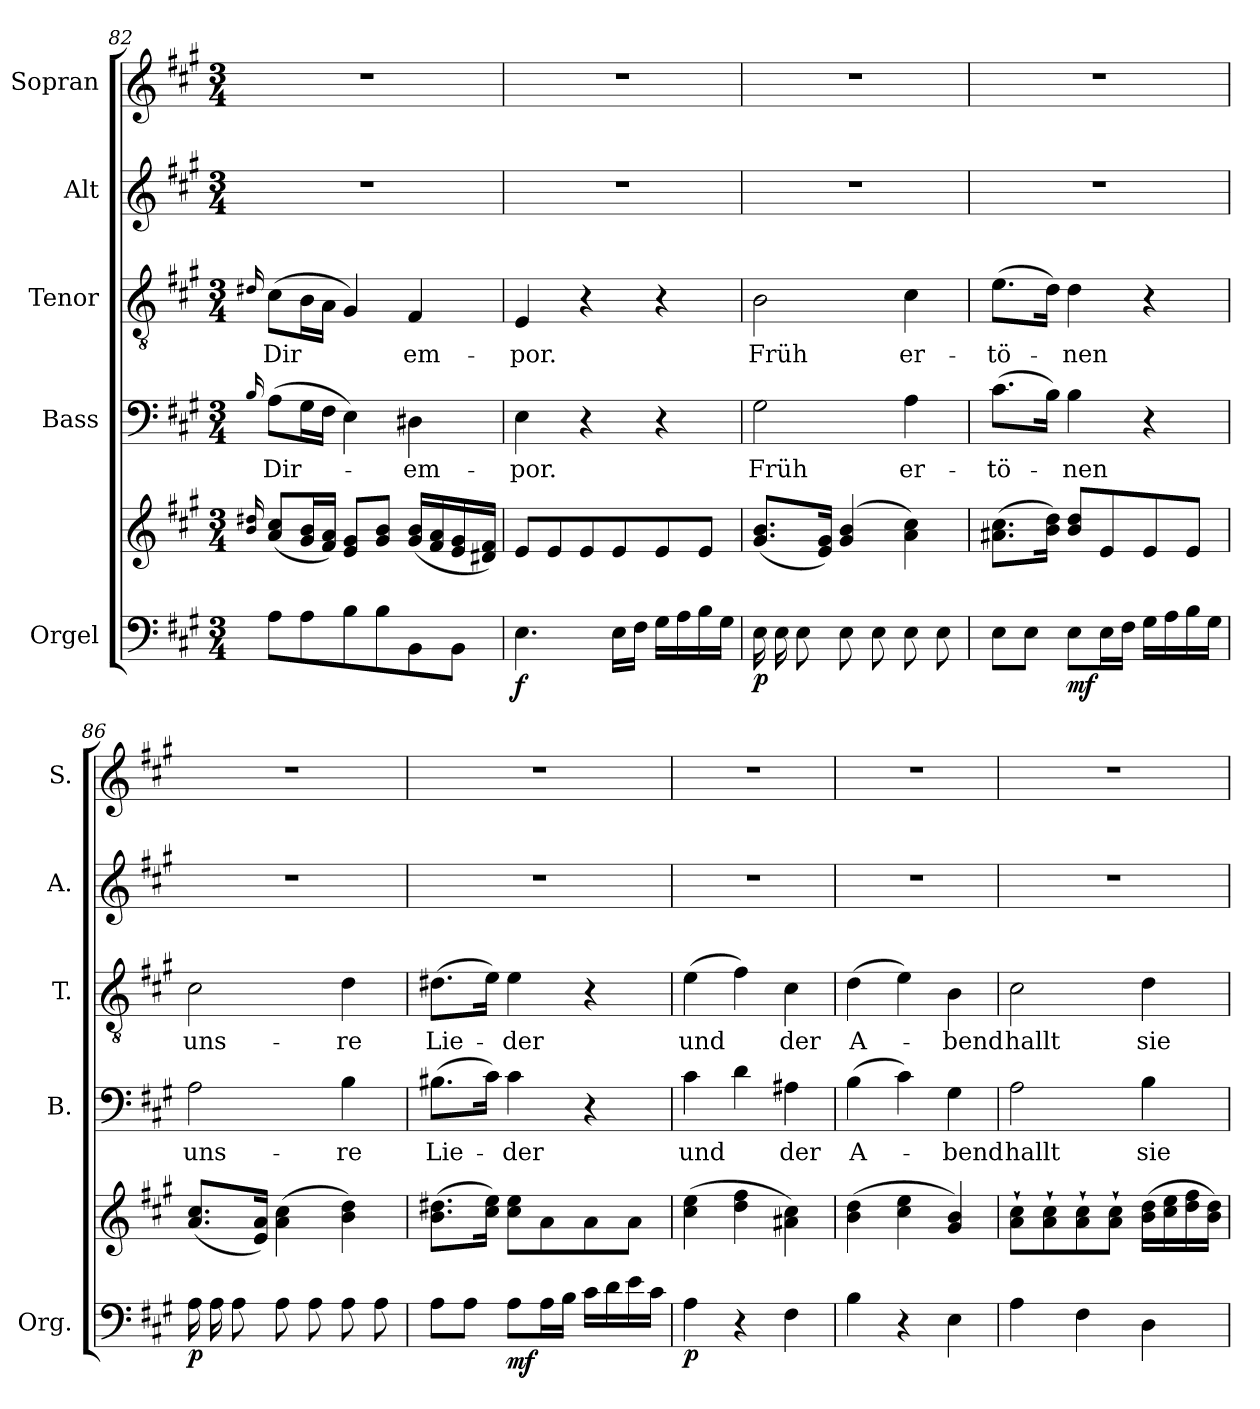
**kern	**kern	**dynam	**kern	**text	**kern	**text	**kern	**kern
*part5	*part5	*part5	*part4	*part4	*part3	*part3	*part2	*part1
*staff6	*staff5	*staff5/6	*staff4	*staff4	*staff3	*staff3	*staff2	*staff1
*I"Orgel	*	*	*I"Bass	*	*I"Tenor	*	*I"Alt	*I"Sopran
*I'Org.	*	*	*I'B.	*	*I'T.	*	*I'A.	*I'S.
*clefF4	*clefG2	*	*clefF4	*	*clefGv2	*	*clefG2	*clefG2
*k[f#c#g#]	*k[f#c#g#]	*	*k[f#c#g#]	*	*k[f#c#g#]	*	*k[f#c#g#]	*k[f#c#g#]
*A:	*A:	*	*A:	*	*A:	*	*A:	*A:
*M3/4	*M3/4	*	*M3/4	*	*M3/4	*	*M3/4	*M3/4
=82	=82	=82	=82	=82	=82	=82	=82	=82
.	16qqb/ 16qqdd#X/	.	16qqB/	.	16qqd#X/	.	.	.
!	!	!	!	!LO:LY:b	!	!LO:LY:b	!	!
8A\L	(<8a/ 8cc#/L	.	(>8A\L	Dir-	(>8c#\L	Dir	2.r	2.r
8A\	16g#/ 16b/L	.	16G#\L	.	16B\L	.	.	.
.	16f#/ 16a/JJ)	.	16F#\JJ	.	16A\JJ	.	.	.
8B\	8e/ 8g#/L	.	4E\)	.	4G#/)	.	.	.
8B\	8g#/ 8b/J	.	.	.	.	.	.	.
!	!	!	!	!LO:LY:b	!	!LO:LY:b	!	!
8BB\	(<16g#/ 16b/LL	.	4D#X\	-em-	4F#/	em-	.	.
.	16f#/ 16a/	.	.	.	.	.	.	.
8BB\J	16e/ 16g#/	.	.	.	.	.	.	.
.	16d#X/ 16f#/JJ)	.	.	.	.	.	.	.
=83	=83	=83	=83	=83	=83	=83	=83	=83
!	!	!LO:DY:b=2	!	!LO:LY:b	!	!LO:LY:b	!	!
4.E\	8e/L	f	4E\	-por.	4E/	-por.	2.r	2.r
.	8e/	.	.	.	.	.	.	.
.	8e/	.	4r	.	4r	.	.	.
16E\LL	8e/	.	.	.	.	.	.	.
16F#\JJ	.	.	.	.	.	.	.	.
16G#\LL	8e/	.	4r	.	4r	.	.	.
16A\	.	.	.	.	.	.	.	.
16B\	8e/J	.	.	.	.	.	.	.
16G#\JJ	.	.	.	.	.	.	.	.
=84	=84	=84	=84	=84	=84	=84	=84	=84
!	!	!LO:DY:b=2	!	!LO:LY:b	!	!LO:LY:b	!	!
*tremolo	*	*	*	*	*	*	*	*
16E\LL	(<8.g#/ 8.b/L	p	2G#\	Früh	2B\	Früh	2.r	2.r
16E\	.	.	.	.	.	.	.	.
*Xtremolo	*	*	*	*	*	*	*	*
8E\	.	.	.	.	.	.	.	.
.	16e/ 16g#/Jk)	.	.	.	.	.	.	.
8E\	(4g#/ 4b/	.	.	.	.	.	.	.
8E\	.	.	.	.	.	.	.	.
!	!	!	!	!LO:LY:b	!	!LO:LY:b	!	!
8E\	4a\ 4cc#\)	.	4A\	er-	4c#\	er-	.	.
8E\J	.	.	.	.	.	.	.	.
=85	=85	=85	=85	=85	=85	=85	=85	=85
!	!	!	!	!LO:LY:b	!	!LO:LY:b	!	!
8E\L	(>8.a#X\ 8.cc#\L	.	(>8.c#\L	-tö-	(>8.e\L	-tö-	2.r	2.r
8E\J	.	.	.	.	.	.	.	.
.	16b\ 16dd\Jk)	.	16B\Jk)	.	16d\Jk)	.	.	.
!	!	!LO:DY:b=2	!	!LO:LY:b	!	!LO:LY:b	!	!
8E\L	8b/ 8dd/L	mf	4B\	-nen	4d\	-nen	.	.
16E\L	8e/	.	.	.	.	.	.	.
16F#\JJ	.	.	.	.	.	.	.	.
16G#\LL	8e/	.	4r	.	4r	.	.	.
16A\	.	.	.	.	.	.	.	.
16B\	8e/J	.	.	.	.	.	.	.
16G#\JJ	.	.	.	.	.	.	.	.
=86	=86	=86	=86	=86	=86	=86	=86	=86
!	!	!LO:DY:b=2	!	!LO:LY:b	!	!LO:LY:b	!	!
*tremolo	*	*	*	*	*	*	*	*
16A\LL	(<8.a/ 8.cc#/L	p	2A\	uns-	2c#\	uns-	2.r	2.r
16A\	.	.	.	.	.	.	.	.
*Xtremolo	*	*	*	*	*	*	*	*
8A\	.	.	.	.	.	.	.	.
.	16e/ 16a/Jk)	.	.	.	.	.	.	.
8A\	(>4a\ 4cc#\	.	.	.	.	.	.	.
8A\	.	.	.	.	.	.	.	.
!	!	!	!	!LO:LY:b	!	!LO:LY:b	!	!
8A\	4b\ 4dd\)	.	4B\	-re	4d\	-re	.	.
8A\J	.	.	.	.	.	.	.	.
!!LO:PB:g=z
=87	=87	=87	=87	=87	=87	=87	=87	=87
!	!	!	!	!LO:LY:b	!	!LO:LY:b	!	!
8A\L	(>8.b\ 8.dd#X\L	.	(>8.B#X\L	Lie-	(>8.d#X\L	Lie-	2.r	2.r
8A\J	.	.	.	.	.	.	.	.
.	16cc#\ 16ee\Jk)	.	16c#\Jk)	.	16e\Jk)	.	.	.
!	!	!LO:DY:b=2	!	!LO:LY:b	!	!LO:LY:b	!	!
8A\L	8cc#\ 8ee\L	mf	4c#\	-der	4e\	-der	.	.
16A\L	8a\	.	.	.	.	.	.	.
16B\JJ	.	.	.	.	.	.	.	.
16c#\LL	8a\	.	4r	.	4r	.	.	.
16d\	.	.	.	.	.	.	.	.
16e\	8a\J	.	.	.	.	.	.	.
16c#\JJ	.	.	.	.	.	.	.	.
=88	=88	=88	=88	=88	=88	=88	=88	=88
!	!	!LO:DY:b=2	!	!LO:LY:b	!	!LO:LY:b	!	!
4A\	(>4cc#\ 4ee\	p	4c#\	und	(>4e\	und	2.r	2.r
4r	4dd\ 4ff#\	.	4d\	.	4f#\)	.	.	.
!	!	!	!	!LO:LY:b	!	!LO:LY:b	!	!
4F#\	4a#X\ 4cc#\)	.	4A#X\	der	4c#\	der	.	.
=89	=89	=89	=89	=89	=89	=89	=89	=89
!	!	!	!	!LO:LY:b	!	!LO:LY:b	!	!
4B\	(>4b\ 4dd\	.	(>4B\	A-	(>4d\	A-	2.r	2.r
4r	4cc#\ 4ee\	.	4c#\)	.	4e\)	.	.	.
!	!	!	!	!LO:LY:b	!	!LO:LY:b	!	!
4E\	4g#/ 4b/)	.	4G#\	-bend	4B\	-bend	.	.
=90	=90	=90	=90	=90	=90	=90	=90	=90
!	!	!	!	!LO:LY:b	!	!LO:LY:b	!	!
4A\	8a\`> 8cc#\`>L	.	2A\	hallt	2c#\	hallt	2.r	2.r
.	8a\`> 8cc#\`>	.	.	.	.	.	.	.
4F#\	8a\`> 8cc#\`>	.	.	.	.	.	.	.
.	8a\`> 8cc#\`>J	.	.	.	.	.	.	.
!	!	!	!	!LO:LY:b	!	!LO:LY:b	!	!
4D\	(>16b\ 16dd\LL	.	4B\	sie	4d\	sie	.	.
.	16cc#\ 16ee\	.	.	.	.	.	.	.
.	16dd\ 16ff#\	.	.	.	.	.	.	.
.	16b\ 16dd\JJ)	.	.	.	.	.	.	.
=	=	=	=	=	=	=	=	=
*-	*-	*-	*-	*-	*-	*-	*-	*-
